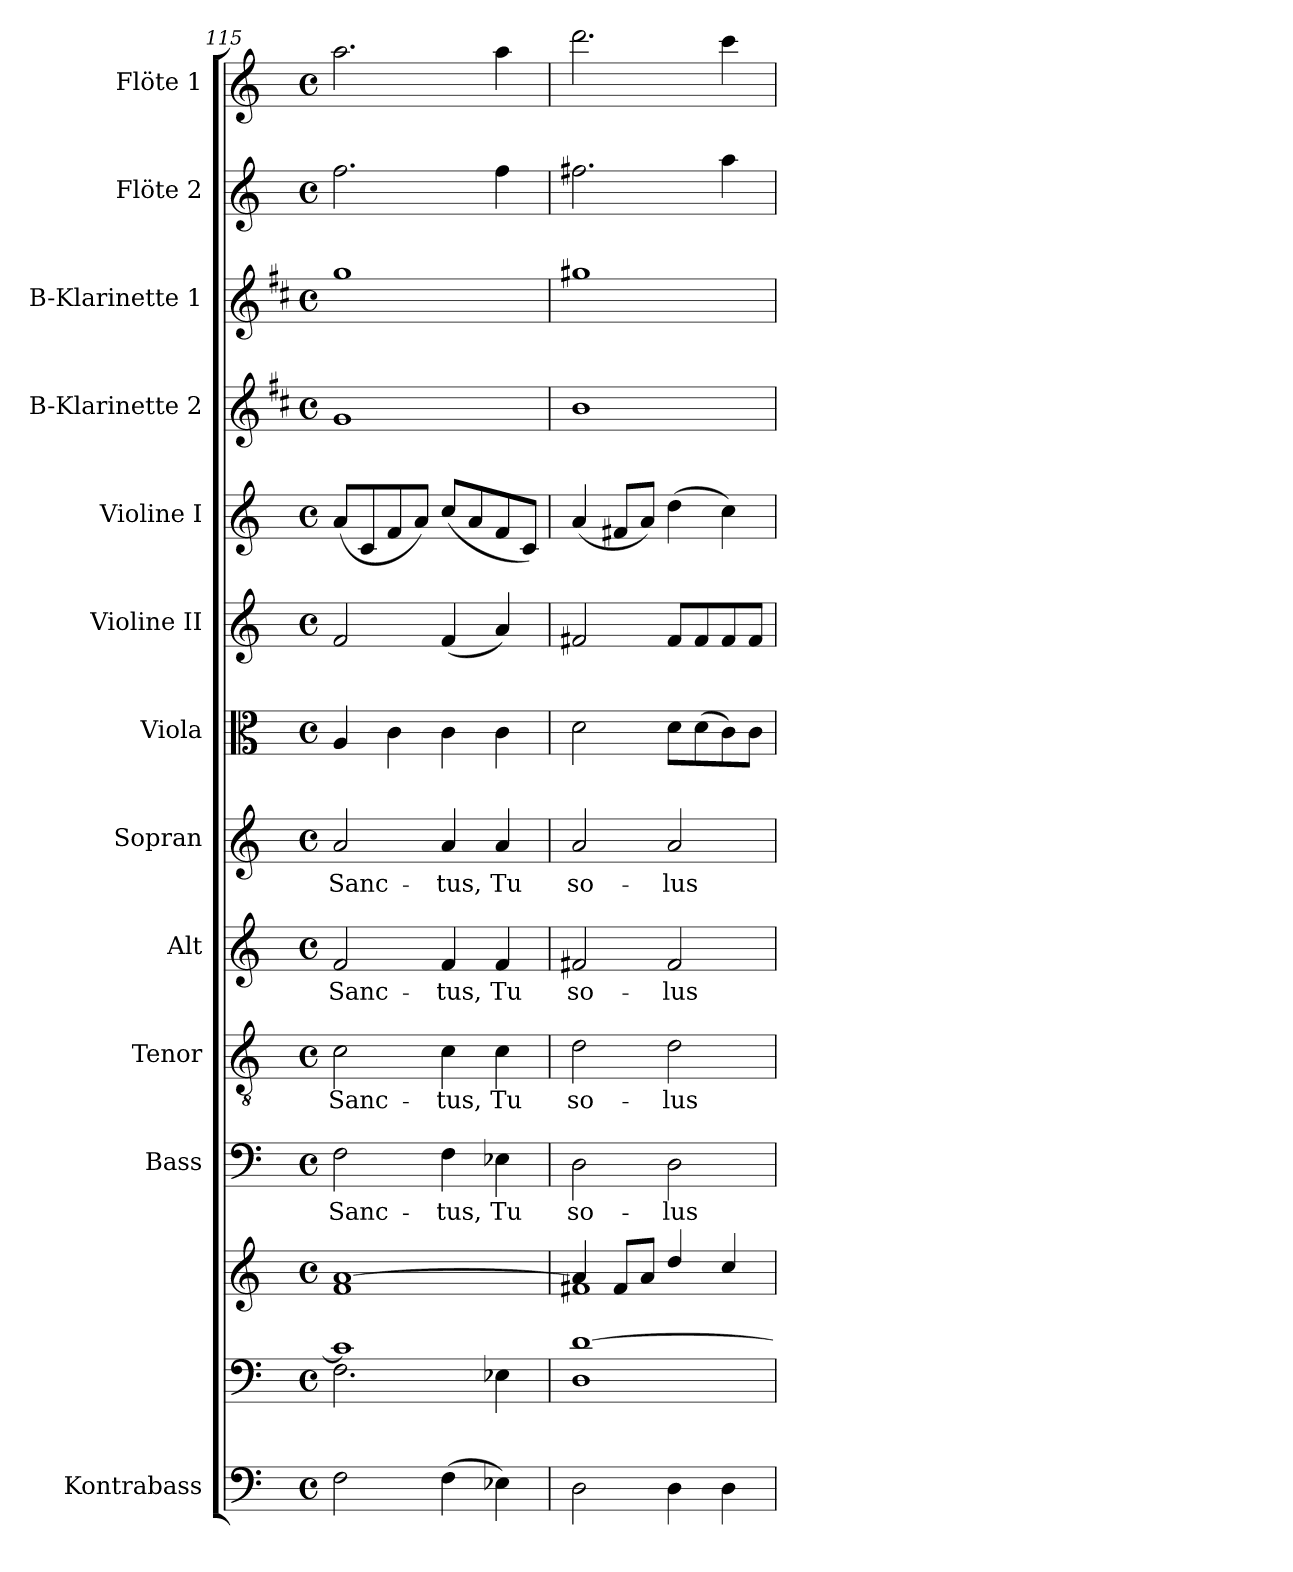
**kern	**kern	**kern	**kern	**text	**kern	**text	**kern	**text	**kern	**text	**kern	**kern	**kern	**kern	**kern	**kern	**kern
*part13	*part12	*part12	*part11	*part11	*part10	*part10	*part9	*part9	*part8	*part8	*part7	*part6	*part5	*part4	*part3	*part2	*part1
*staff14	*staff13	*staff12	*staff11	*staff11	*staff10	*staff10	*staff9	*staff9	*staff8	*staff8	*staff7	*staff6	*staff5	*staff4	*staff3	*staff2	*staff1
*I"Kontrabass	*	*	*I"Bass	*	*I"Tenor	*	*I"Alt	*	*I"Sopran	*	*I"Viola	*I"Violine II	*I"Violine I	*I"B-Klarinette 2	*I"B-Klarinette 1	*I"Flöte 2	*I"Flöte 1
*I'Kb.	*	*	*I'B.	*	*I'T.	*	*I'A.	*	*I'S.	*	*I'Vla.	*I'Vl. II	*I'Vl. I	*I'B Kl. 2	*I'B Kl. 1	*I'Fl. 2	*I'Fl. 1
*clefF4	*clefF4	*clefG2	*clefF4	*	*clefGv2	*	*clefG2	*	*clefG2	*	*clefC3	*clefG2	*clefG2	*clefG2	*clefG2	*clefG2	*clefG2
*ITrd7c12	*	*	*	*	*	*	*	*	*	*	*	*	*	*ITrd1c2	*ITrd1c2	*	*
*k[]	*k[]	*k[]	*k[]	*	*k[]	*	*k[]	*	*k[]	*	*k[]	*k[]	*k[]	*k[]	*k[]	*k[]	*k[]
*C:	*C:	*C:	*C:	*	*C:	*	*C:	*	*C:	*	*C:	*C:	*C:	*C:	*C:	*C:	*C:
*M4/4	*M4/4	*M4/4	*M4/4	*	*M4/4	*	*M4/4	*	*M4/4	*	*M4/4	*M4/4	*M4/4	*M4/4	*M4/4	*M4/4	*M4/4
*met(c)	*met(c)	*met(c)	*met(c)	*	*met(c)	*	*met(c)	*	*met(c)	*	*met(c)	*met(c)	*met(c)	*met(c)	*met(c)	*met(c)	*met(c)
=115	=115	=115	=115	=115	=115	=115	=115	=115	=115	=115	=115	=115	=115	=115	=115	=115	=115
*	*^	*^	*	*	*	*	*	*	*	*	*	*	*	*	*	*	*
!	!	!	!	!	!	!LO:LY:b	!	!LO:LY:b	!	!LO:LY:b	!	!LO:LY:b	!	!	!	!	!	!	!
2FF\	1c]	2.F\	[>1a	1f	2F\	Sanc-	2c\	Sanc-	2f/	Sanc-	2a/	Sanc-	4A/	2f/	(<8a/L	1f	1ff	2.ff\	2.aa\
.	.	.	.	.	.	.	.	.	.	.	.	.	.	.	8c/	.	.	.	.
.	.	.	.	.	.	.	.	.	.	.	.	.	4c\	.	8f/	.	.	.	.
.	.	.	.	.	.	.	.	.	.	.	.	.	.	.	8a/J)	.	.	.	.
!	!	!	!	!	!	!LO:LY:b	!	!LO:LY:b	!	!LO:LY:b	!	!LO:LY:b	!	!	!	!	!	!	!
(>4FF\	.	.	.	.	4F\	-tus,	4c\	-tus,	4f/	-tus,	4a/	-tus,	4c\	(<4f/	(<8cc/L	.	.	.	.
.	.	.	.	.	.	.	.	.	.	.	.	.	.	.	8a/	.	.	.	.
!	!	!	!	!	!	!LO:LY:b	!	!LO:LY:b	!	!LO:LY:b	!	!LO:LY:b	!	!	!	!	!	!	!
4EE-X\)	.	4E-X\	.	.	4E-X\	Tu	4c\	Tu	4f/	Tu	4a/	Tu	4c\	4a/)	8f/	.	.	4ff\	4aa\
.	.	.	.	.	.	.	.	.	.	.	.	.	.	.	8c/J)	.	.	.	.
!!LO:PB:g=z
=116	=116	=116	=116	=116	=116	=116	=116	=116	=116	=116	=116	=116	=116	=116	=116	=116	=116	=116	=116
!	!	!	!	!	!	!LO:LY:b	!	!LO:LY:b	!	!LO:LY:b	!	!LO:LY:b	!	!	!	!	!	!	!
2DD\	[>1d	1D	4a/]	1f#X	2D\	so-	2d\	so-	2f#X/	so-	2a/	so-	2d\	2f#X/	(<4a/	1a	1ff#X	2.ff#X\	2.ddd\
.	.	.	8f#/L	.	.	.	.	.	.	.	.	.	.	.	8f#X/L	.	.	.	.
.	.	.	8a/J	.	.	.	.	.	.	.	.	.	.	.	8a/J)	.	.	.	.
!	!	!	!	!	!	!LO:LY:b	!	!LO:LY:b	!	!LO:LY:b	!	!LO:LY:b	!	!	!	!	!	!	!
4DD\	.	.	4dd/	.	2D\	-lus	2d\	-lus	2f#/	-lus	2a/	-lus	8d\L	8f#/L	(>4dd\	.	.	.	.
.	.	.	.	.	.	.	.	.	.	.	.	.	(>8d\	8f#/	.	.	.	.	.
4DD\	.	.	4cc/	.	.	.	.	.	.	.	.	.	8c\)	8f#/	4cc\)	.	.	4aa\	4ccc\
.	.	.	.	.	.	.	.	.	.	.	.	.	8c\J	8f#/J	.	.	.	.	.
*	*v	*v	*	*	*	*	*	*	*	*	*	*	*	*	*	*	*	*	*
*	*	*v	*v	*	*	*	*	*	*	*	*	*	*	*	*	*	*	*
=	=	=	=	=	=	=	=	=	=	=	=	=	=	=	=	=	=
*-	*-	*-	*-	*-	*-	*-	*-	*-	*-	*-	*-	*-	*-	*-	*-	*-	*-
